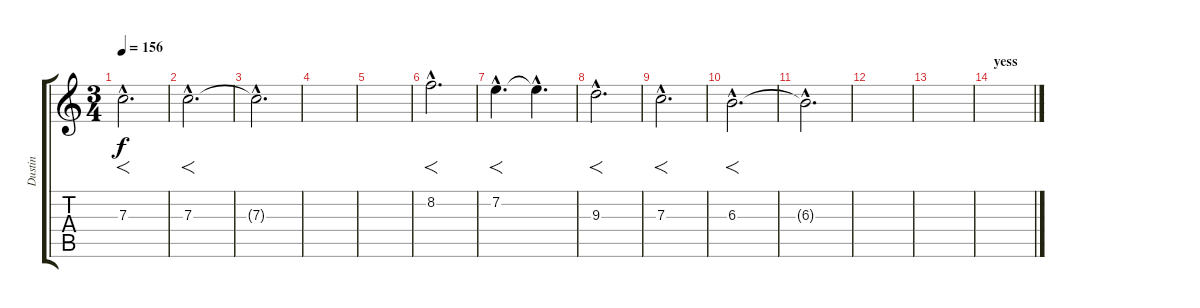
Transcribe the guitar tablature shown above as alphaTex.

\track ("Dustin" "Dustin") {instrument distortionguitar}
\staff {score tabs}
\tuning (D4 A3 F3 C3 G2 C2) {hide}
\ts (3 4)
\tempo 156
\clef g2
\ks c
7.3{hac}.2{f d dy f} |
7.3{hac}.2{f d} |
7.3{hac t}.2{d} |
|
|
8.2{hac}.2{f d} |
7.2{hac}.4{f d} 7.2{hac t}.4{d} |
9.3{hac}.2{f d} |
7.3{hac}.2{f d} |
6.3{hac}.2{f d} |
6.3{hac t}.2{d} |
|
|
\section ("" "yess")
